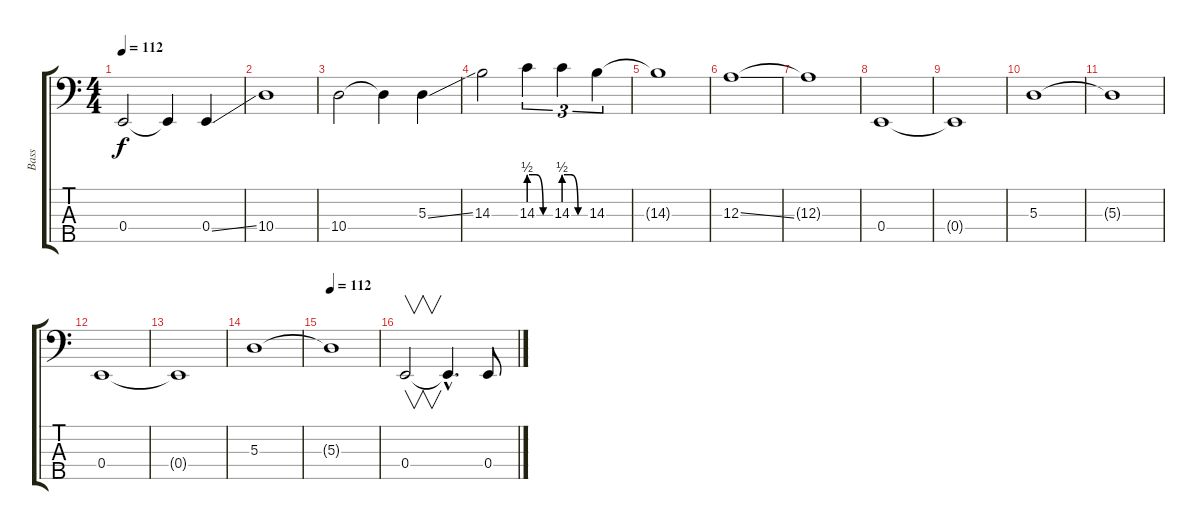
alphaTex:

\track ("Bass" "Bass") {instrument electricbassfinger}
\staff {score tabs}
\tuning (G2 D2 A1 E1 B0) {hide}
\ts (4 4)
\tempo 112
\clef f4
\ks c
0.4.2{dy f} 0.4{t}.4 0.4{ss}.4 |
10.4.1 |
10.4.2 10.4{t}.4 5.3{ss}.4 |
14.3.2 14.3{be (custom 0 2 20 2 40 0 60 0)}.4{tu (3 2)} 14.3{be (custom 0 2 20 2 40 0 60 0)}.4{tu (3 2)} 14.3.4{tu (3 2)} |
14.3{t}.1 |
12.3{ss}.1 |
12.3{t}.1 |
0.4.1 |
0.4{t}.1 |
5.3.1 |
5.3{t}.1 |
0.4.1 |
0.4{t}.1 |
5.3.1 |
\tempo 112
5.3{t}.1 |
0.4.2{v} 0.4{hac t}.4{d} 0.4.8
